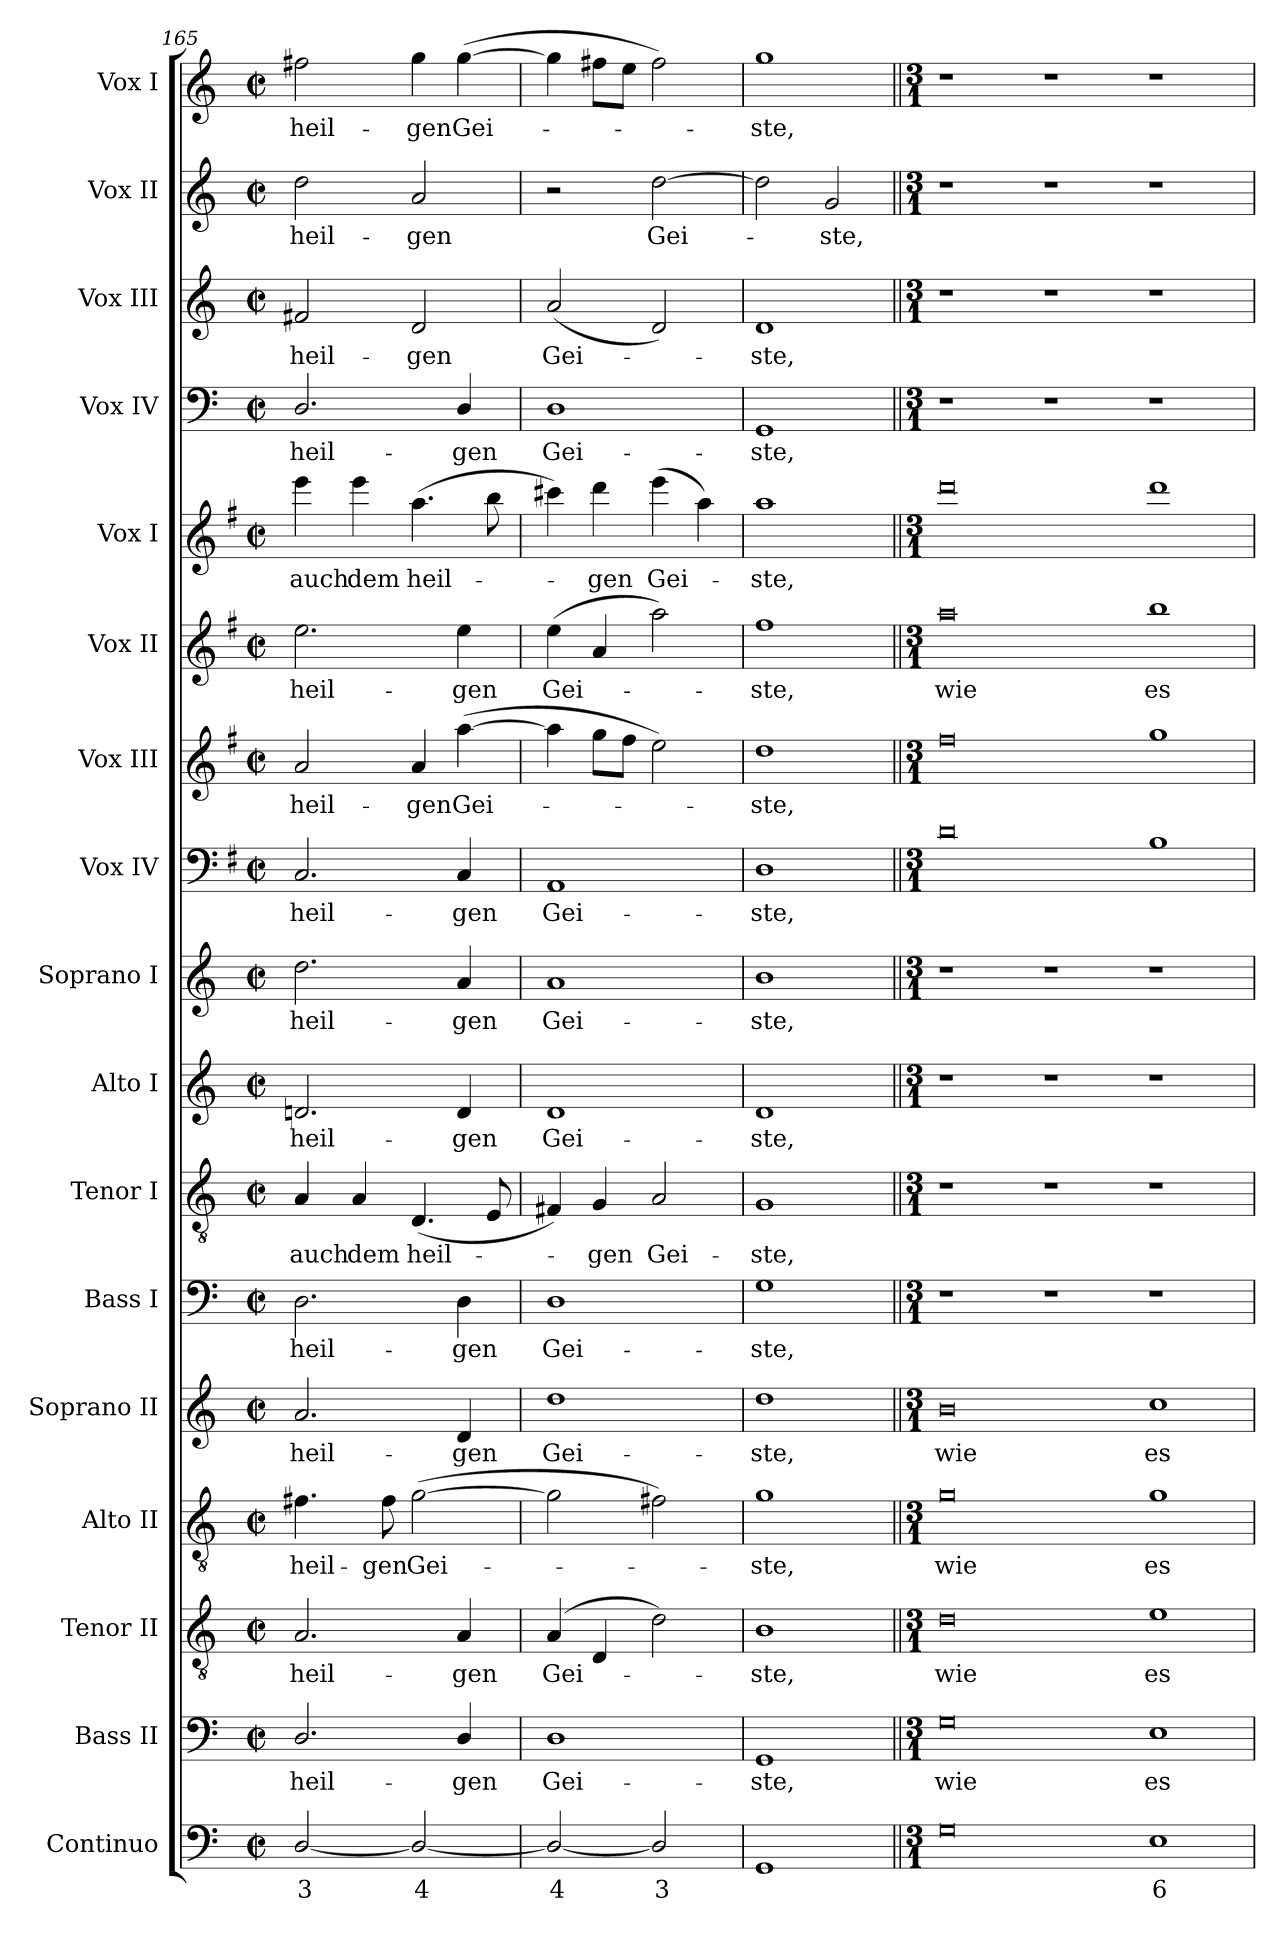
**kern	**text	**kern	**text	**kern	**text	**kern	**text	**kern	**text	**kern	**text	**kern	**text	**kern	**text	**kern	**text	**kern	**text	**kern	**text	**kern	**text	**kern	**text	**kern	**text	**kern	**text	**kern	**text	**kern	**text
*part17	*part17	*part16	*part16	*part15	*part15	*part14	*part14	*part13	*part13	*part12	*part12	*part11	*part11	*part10	*part10	*part9	*part9	*part8	*part8	*part7	*part7	*part6	*part6	*part5	*part5	*part4	*part4	*part3	*part3	*part2	*part2	*part1	*part1
*staff17	*staff17	*staff16	*staff16	*staff15	*staff15	*staff14	*staff14	*staff13	*staff13	*staff12	*staff12	*staff11	*staff11	*staff10	*staff10	*staff9	*staff9	*staff8	*staff8	*staff7	*staff7	*staff6	*staff6	*staff5	*staff5	*staff4	*staff4	*staff3	*staff3	*staff2	*staff2	*staff1	*staff1
*I"Continuo	*	*I"Bass II	*	*I"Tenor II	*	*I"Alto II	*	*I"Soprano II	*	*I"Bass I	*	*I"Tenor I	*	*I"Alto I	*	*I"Soprano I	*	*I"Vox IV	*	*I"Vox III	*	*I"Vox II	*	*I"Vox I	*	*I"Vox IV	*	*I"Vox III	*	*I"Vox II	*	*I"Vox I	*
*	*	*I'B	*	*I'T	*	*I'A	*	*I'S	*	*I'B	*	*I'T	*	*I'A	*	*I'S	*	*	*	*	*	*	*	*	*	*	*	*	*	*	*	*	*
!!LO:LB:g=z
*clefF4	*	*clefF4	*	*clefGv2	*	*clefGv2	*	*clefG2	*	*clefF4	*	*clefGv2	*	*clefG2	*	*clefG2	*	*clefF4	*	*clefG2	*	*clefG2	*	*clefG2	*	*clefF4	*	*clefG2	*	*clefG2	*	*clefG2	*
*	*	*	*	*	*	*	*	*	*	*	*	*	*	*	*	*	*	*ITrd4c7	*	*ITrd4c7	*	*ITrd4c7	*	*ITrd4c7	*	*	*	*	*	*	*	*	*
*k[]	*	*k[]	*	*k[]	*	*k[]	*	*k[]	*	*k[]	*	*k[]	*	*k[]	*	*k[]	*	*k[]	*	*k[]	*	*k[]	*	*k[]	*	*k[]	*	*k[]	*	*k[]	*	*k[]	*
*C:	*	*C:	*	*C:	*	*C:	*	*C:	*	*C:	*	*C:	*	*C:	*	*C:	*	*C:	*	*C:	*	*C:	*	*C:	*	*C:	*	*C:	*	*C:	*	*C:	*
*M2/2	*	*M2/2	*	*M2/2	*	*M2/2	*	*M2/2	*	*M2/2	*	*M2/2	*	*M2/2	*	*M2/2	*	*M2/2	*	*M2/2	*	*M2/2	*	*M2/2	*	*M2/2	*	*M2/2	*	*M2/2	*	*M2/2	*
*met(c|)	*	*met(c|)	*	*met(c|)	*	*met(c|)	*	*met(c|)	*	*met(c|)	*	*met(c|)	*	*met(c|)	*	*met(c|)	*	*met(c|)	*	*met(c|)	*	*met(c|)	*	*met(c|)	*	*met(c|)	*	*met(c|)	*	*met(c|)	*	*met(c|)	*
=165	=165	=165	=165	=165	=165	=165	=165	=165	=165	=165	=165	=165	=165	=165	=165	=165	=165	=165	=165	=165	=165	=165	=165	=165	=165	=165	=165	=165	=165	=165	=165	=165	=165
!	!LO:LY:b	!	!LO:LY:b	!	!LO:LY:b	!	!LO:LY:b	!	!LO:LY:b	!	!LO:LY:b	!	!LO:LY:b	!	!LO:LY:b	!	!LO:LY:b	!	!LO:LY:b	!	!LO:LY:b	!	!LO:LY:b	!	!LO:LY:b	!	!LO:LY:b	!	!LO:LY:b	!	!LO:LY:b	!	!LO:LY:b
[2D/	3	2.D/	heil-	2.A	heil-	4.f#X	heil-	2.a	heil-	2.D	heil-	4A	auch	2.dn	heil-	2.dd	heil-	2.FF	heil-	2d	heil-	2.a	heil-	4aa	auch	2.D/	heil-	2f#X	heil-	2dd	heil-	2ff#X	heil-
!	!	!	!	!	!	!	!	!	!	!	!	!	!LO:LY:b	!	!	!	!	!	!	!	!	!	!	!	!LO:LY:b	!	!	!	!	!	!	!	!
.	.	.	.	.	.	.	.	.	.	.	.	4A	dem	.	.	.	.	.	.	.	.	.	.	4aa	dem	.	.	.	.	.	.	.	.
!	!	!	!	!	!	!	!LO:LY:b	!	!	!	!	!	!	!	!	!	!	!	!	!	!	!	!	!	!	!	!	!	!	!	!	!	!
.	.	.	.	.	.	8f#	-gen	.	.	.	.	.	.	.	.	.	.	.	.	.	.	.	.	.	.	.	.	.	.	.	.	.	.
!	!LO:LY:b	!	!	!	!	!	!LO:LY:b	!	!	!	!	!	!LO:LY:b	!	!	!	!	!	!	!	!LO:LY:b	!	!	!	!LO:LY:b	!	!	!	!LO:LY:b	!	!LO:LY:b	!	!LO:LY:b
2D/_	4	.	.	.	.	(>[2g	Gei-	.	.	.	.	(<4.D	heil-	.	.	.	.	.	.	4d	-gen	.	.	(>4.dd	heil-	.	.	2d	-gen	2a	-gen	4gg	-gen
!	!	!	!LO:LY:b	!	!LO:LY:b	!	!	!	!LO:LY:b	!	!LO:LY:b	!	!	!	!LO:LY:b	!	!LO:LY:b	!	!LO:LY:b	!	!LO:LY:b	!	!LO:LY:b	!	!	!	!LO:LY:b	!	!	!	!	!	!LO:LY:b
.	.	4D/	-gen	4A	-gen	.	.	4d	-gen	4D	-gen	.	.	4d	-gen	4a	-gen	4FF	-gen	(>[4dd	Gei-	4a	-gen	.	.	4D/	-gen	.	.	.	.	(>[4gg	Gei-
.	.	.	.	.	.	.	.	.	.	.	.	8E	.	.	.	.	.	.	.	.	.	.	.	8ee	.	.	.	.	.	.	.	.	.
=166	=166	=166	=166	=166	=166	=166	=166	=166	=166	=166	=166	=166	=166	=166	=166	=166	=166	=166	=166	=166	=166	=166	=166	=166	=166	=166	=166	=166	=166	=166	=166	=166	=166
!	!LO:LY:b	!	!LO:LY:b	!	!LO:LY:b	!	!	!	!LO:LY:b	!	!LO:LY:b	!	!	!	!LO:LY:b	!	!LO:LY:b	!	!LO:LY:b	!	!	!	!LO:LY:b	!	!	!	!LO:LY:b	!	!LO:LY:b	!	!	!	!
2D/_	4	1D/	Gei-	(>4A	Gei-	2g]	.	1dd	Gei-	1D	Gei-	4F#X)	.	1d	Gei-	1a	Gei-	1DD	Gei-	4dd]	.	(>4a	Gei-	4ff#X)	.	1D	Gei-	(<2a	Gei-	2r	.	4gg]	.
!	!	!	!	!	!	!	!	!	!	!	!	!	!LO:LY:b	!	!	!	!	!	!	!	!	!	!	!	!LO:LY:b	!	!	!	!	!	!	!	!
.	.	.	.	4D	.	.	.	.	.	.	.	4G	gen	.	.	.	.	.	.	8ccL	.	4d	.	4gg	gen	.	.	.	.	.	.	8ff#XL	.
.	.	.	.	.	.	.	.	.	.	.	.	.	.	.	.	.	.	.	.	8bJ	.	.	.	.	.	.	.	.	.	.	.	8eeJ	.
!	!LO:LY:b	!	!	!	!	!	!	!	!	!	!	!	!LO:LY:b	!	!	!	!	!	!	!	!	!	!	!	!LO:LY:b	!	!	!	!	!	!LO:LY:b	!	!
2D/]	3	.	.	2d)	.	2f#X)	.	.	.	.	.	2A	Gei-	.	.	.	.	.	.	2a)	.	2dd)	.	(>4aa	Gei-	.	.	2d)	.	[2dd	Gei-	2ff#)	.
.	.	.	.	.	.	.	.	.	.	.	.	.	.	.	.	.	.	.	.	.	.	.	.	4dd)	.	.	.	.	.	.	.	.	.
=167	=167	=167	=167	=167	=167	=167	=167	=167	=167	=167	=167	=167	=167	=167	=167	=167	=167	=167	=167	=167	=167	=167	=167	=167	=167	=167	=167	=167	=167	=167	=167	=167	=167
!	!	!	!LO:LY:b	!	!LO:LY:b	!	!LO:LY:b	!	!LO:LY:b	!	!LO:LY:b	!	!LO:LY:b	!	!LO:LY:b	!	!LO:LY:b	!	!LO:LY:b	!	!LO:LY:b	!	!LO:LY:b	!	!LO:LY:b	!	!LO:LY:b	!	!LO:LY:b	!	!	!	!LO:LY:b
1GG	.	1GG	-ste,	1B	ste,	1g	ste,	1dd	-ste,	1G	-ste,	1G	-ste,	1d	-ste,	1b	-ste,	1GG	-ste,	1g	ste,	1b	ste,	1dd	ste,	1GG	-ste,	1d	ste,	2dd]	.	1gg	ste,
!	!	!	!	!	!	!	!	!	!	!	!	!	!	!	!	!	!	!	!	!	!	!	!	!	!	!	!	!	!	!	!LO:LY:b	!	!
.	.	.	.	.	.	.	.	.	.	.	.	.	.	.	.	.	.	.	.	.	.	.	.	.	.	.	.	.	.	2g	ste,	.	.
=168||	=168||	=168||	=168||	=168||	=168||	=168||	=168||	=168||	=168||	=168||	=168||	=168||	=168||	=168||	=168||	=168||	=168||	=168||	=168||	=168||	=168||	=168||	=168||	=168||	=168||	=168||	=168||	=168||	=168||	=168||	=168||	=168||	=168||
*M3/1	*	*M3/1	*	*M3/1	*	*M3/1	*	*M3/1	*	*M3/1	*	*M3/1	*	*M3/1	*	*M3/1	*	*M3/1	*	*M3/1	*	*M3/1	*	*M3/1	*	*M3/1	*	*M3/1	*	*M3/1	*	*M3/1	*
!	!	!	!LO:LY:b	!	!LO:LY:b	!	!LO:LY:b	!	!LO:LY:b	!	!	!	!	!	!	!	!	!	!	!	!	!	!LO:LY:b	!	!	!	!	!	!	!	!	!	!
0G	.	0G	wie	0d	wie	0g	wie	0b	wie	1r	.	1r	.	1r	.	1r	.	0G	.	0b	.	0dd	wie	0gg	.	1r	.	1r	.	1r	.	1r	.
.	.	.	.	.	.	.	.	.	.	1r	.	1r	.	1r	.	1r	.	.	.	.	.	.	.	.	.	1r	.	1r	.	1r	.	1r	.
!	!LO:LY:b	!	!LO:LY:b	!	!LO:LY:b	!	!LO:LY:b	!	!LO:LY:b	!	!	!	!	!	!	!	!	!	!	!	!	!	!LO:LY:b	!	!	!	!	!	!	!	!	!	!
1E	6	1E	es	1e	es	1g	es	1cc	es	1r	.	1r	.	1r	.	1r	.	1E	.	1cc	.	1ee	es	1gg	.	1r	.	1r	.	1r	.	1r	.
=	=	=	=	=	=	=	=	=	=	=	=	=	=	=	=	=	=	=	=	=	=	=	=	=	=	=	=	=	=	=	=	=	=
*-	*-	*-	*-	*-	*-	*-	*-	*-	*-	*-	*-	*-	*-	*-	*-	*-	*-	*-	*-	*-	*-	*-	*-	*-	*-	*-	*-	*-	*-	*-	*-	*-	*-
